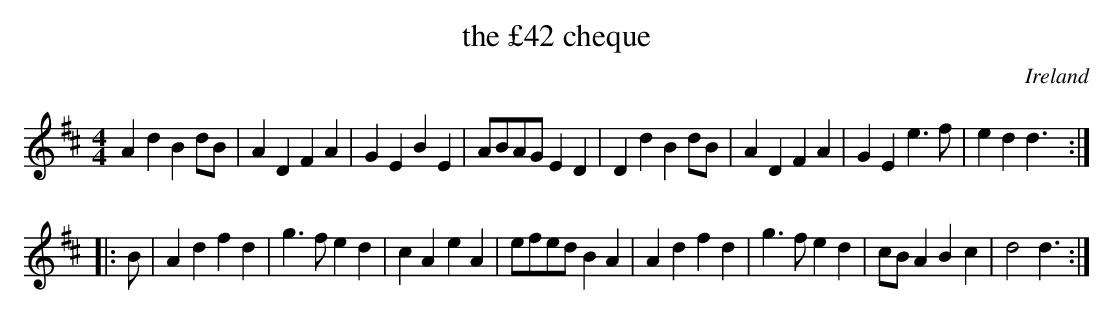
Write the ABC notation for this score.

X:1
T:the £42 cheque
M:4/4
O:Ireland
K:D major
A2d2 B2dB|A2D2 F2A2|G2E2 B2E2|ABAG E2D2|\
D2d2 B2dB|A2D2 F2A2|G2E2 e3f|e2d2 d3:|
|:B|\
A2d2 f2d2|g3f e2d2|c2A2 e2A2|efed B2A2|\
A2d2 f2d2|g3f e2d2|cBA2 B2c2|d4 d3:|
